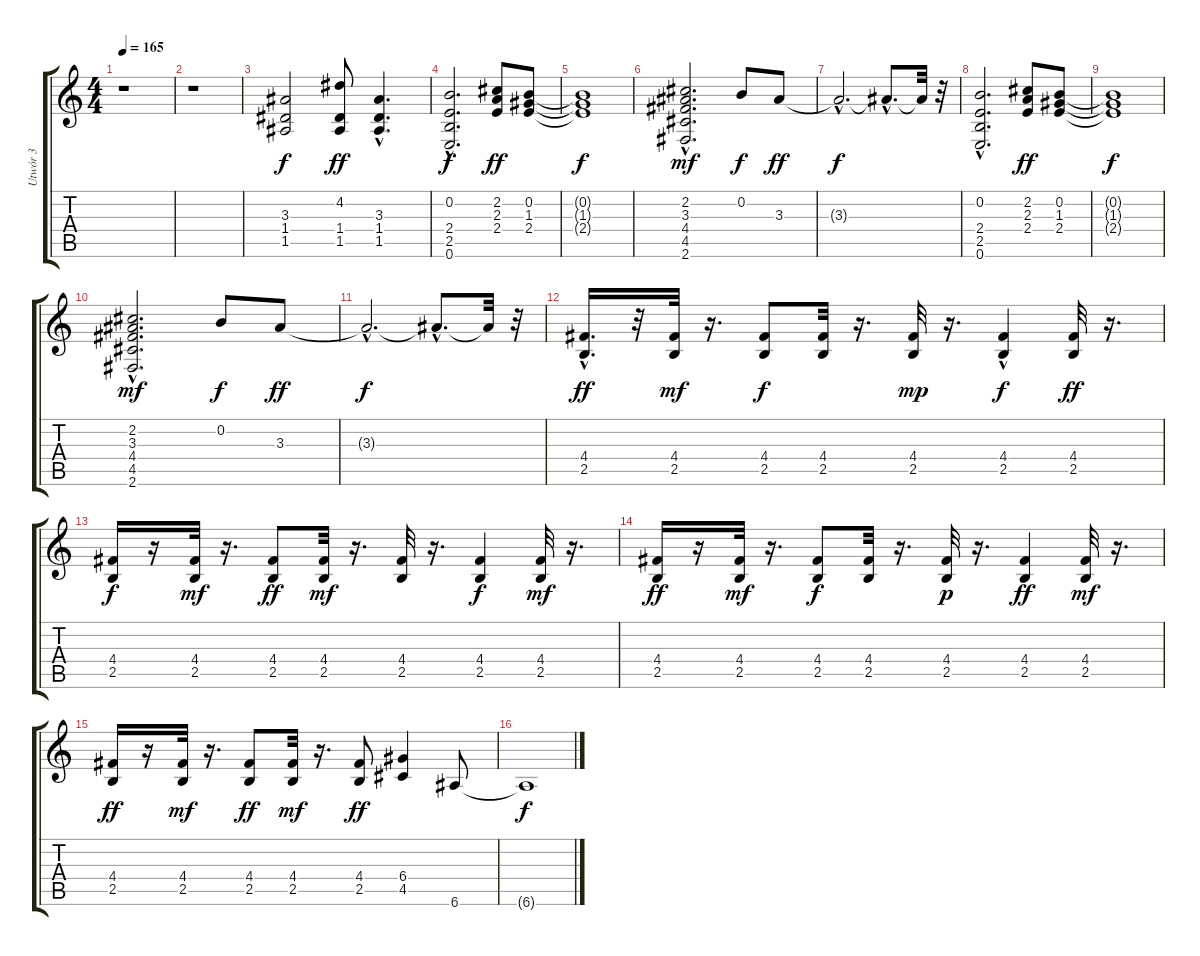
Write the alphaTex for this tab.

\track ("Utwór 3" "Utwór 3") {instrument distortionguitar}
\staff {score tabs}
\tuning (E4 B3 G3 D3 A2 E2) {hide}
\ts (4 4)
\tempo 165
\clef g2
\ks c
r.1{dy f} |
r.1 |
(3.3 1.4 1.5).2 (4.2 1.4 1.5).8{dy ff} (3.3{hac} 1.4{hac} 1.5{hac}).4{d} |
(0.2 2.4{hac} 2.5 0.6).2{d dy f} (2.2 2.3 2.4).8{dy ff} (0.2 1.3 2.4).8 |
(0.2{t} 1.3{t} 2.4{t}).1{dy f} |
(2.2 3.3{hac} 4.4 4.5 2.6).2{d dy mf} 0.2.8{dy f} 3.3.8{dy ff} |
3.3{hac t}.2{d dy f} 3.3{hac t}.8{d} 3.3{t}.32 r.32 |
(0.2 2.4{hac} 2.5 0.6).2{d} (2.2 2.3 2.4).8{dy ff} (0.2 1.3 2.4).8 |
(0.2{t} 1.3{t} 2.4{t}).1{dy f} |
(2.2 3.3{hac} 4.4 4.5 2.6).2{d dy mf} 0.2.8{dy f} 3.3.8{dy ff} |
3.3{hac t}.2{d dy f} 3.3{hac t}.8{d} 3.3{t}.32 r.32 |
(4.4 2.5{hac}).16{d dy ff} r.32 (4.4 2.5).32{dy mf} r.16{d} (4.4 2.5).8{dy f} (4.4 2.5).32 r.16{d} (4.4 2.5).32{dy mp} r.16{d} (4.4{hac} 2.5).4{dy f} (4.4 2.5).32{dy ff} r.16{d} |
(4.4 2.5).16{dy f} r.16 (4.4 2.5).32{dy mf} r.16{d} (4.4 2.5).8{dy ff} (4.4 2.5).32{dy mf} r.16{d} (4.4 2.5).32 r.16{d} (4.4 2.5).4{dy f} (4.4 2.5).32{dy mf} r.16{d} |
(4.4 2.5).16{dy ff} r.16 (4.4 2.5).32{dy mf} r.16{d} (4.4 2.5).8{dy f} (4.4 2.5).32 r.16{d} (4.4 2.5).32{dy p} r.16{d} (4.4 2.5).4{dy ff} (4.4 2.5).32{dy mf} r.16{d} |
(4.4 2.5).16{dy ff} r.16 (4.4 2.5).32{dy mf} r.16{d} (4.4 2.5).8{dy ff} (4.4 2.5).32{dy mf} r.16{d} (4.4 2.5).8{dy ff} (6.4 4.5).4 6.6.8 |
6.6{t}.1{dy f}
